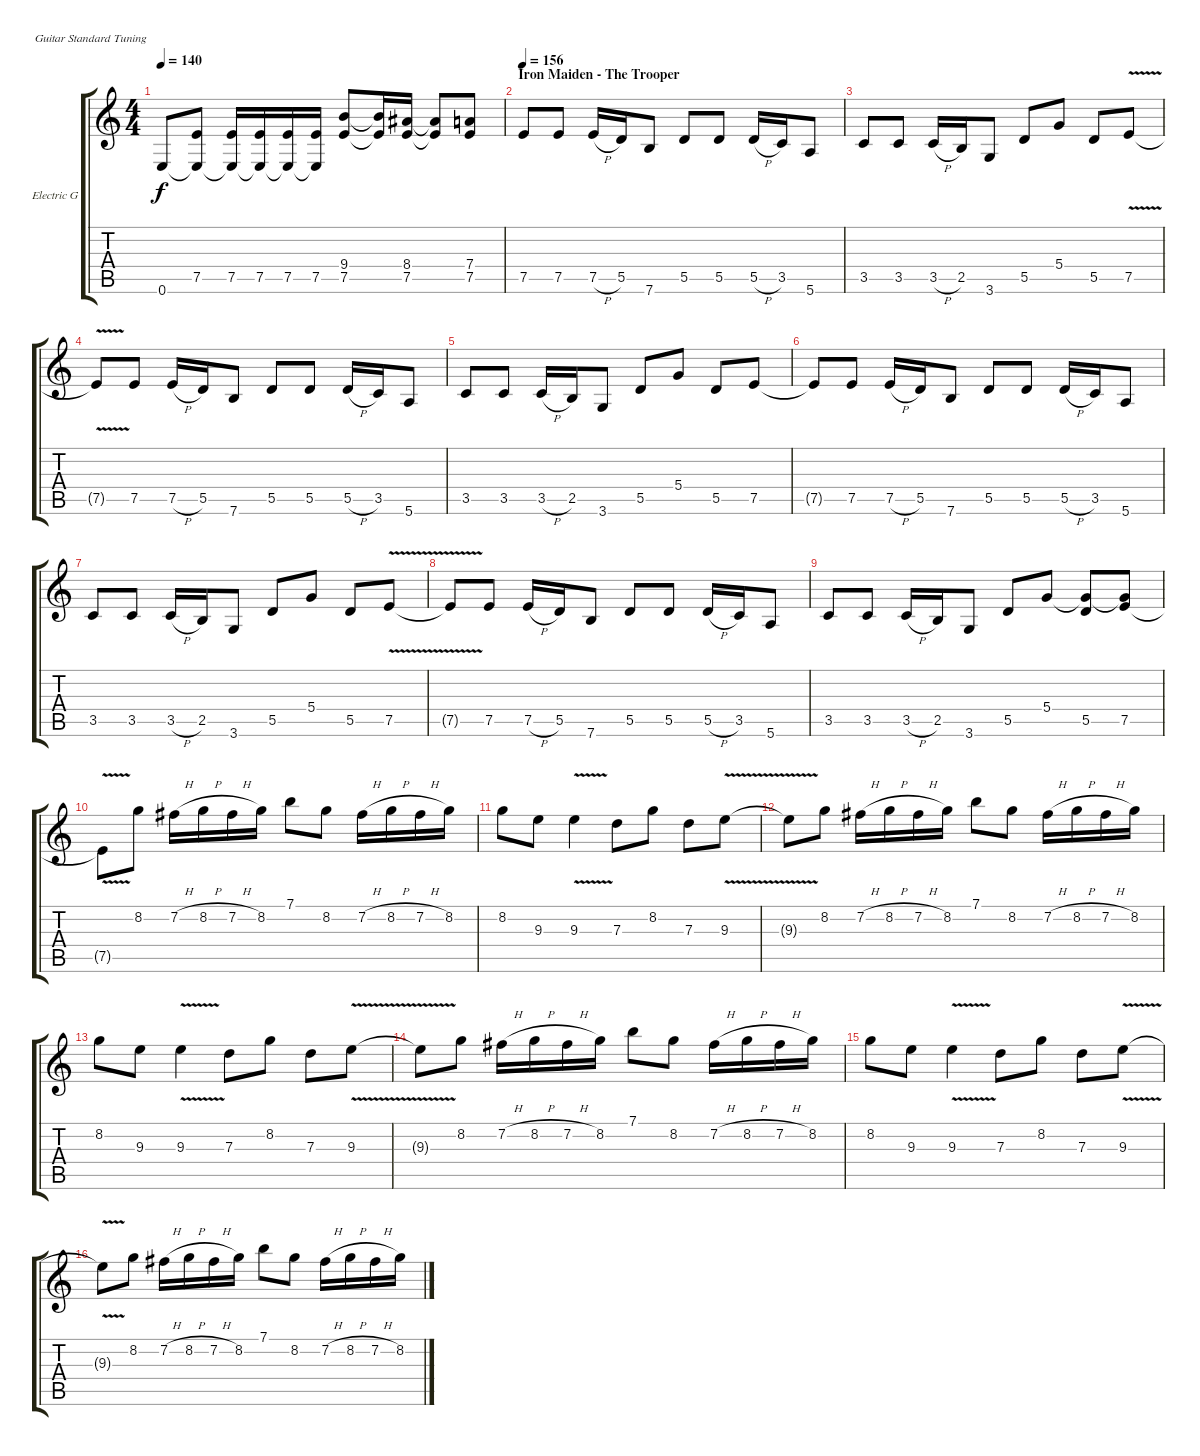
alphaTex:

\defaultSystemsLayout 4
\bracketExtendMode groupsimilarinstruments
\firstSystemTrackNameOrientation horizontal
\otherSystemsTrackNameOrientation horizontal
\track ("Electric Guitar" "Electric G") {instrument electricguitarclean}
\staff {score tabs}
\tuning (E4 B3 G3 D3 A2 E2)
\ts (4 4)
\tempo 140
\clef g2
\ks c
0.6.8{dy f} (7.5 0.6{t}).8 (7.5 0.6{t}).16 (7.5 0.6{t}).16 (7.5 0.6{t}).16 (7.5 0.6{t}).16 (9.4 7.5).8 (9.4{t} 7.5{t}).16 (8.4 7.5).16 (8.4{t} 7.5{t}).8 (7.4 7.5).8 |
\section ("" "Iron Maiden - The Trooper")
\tempo 156
7.5.8 7.5.8 7.5{h}.16 5.5.16 7.6.8 5.5.8 5.5.8 5.5{h}.16 3.5.16 5.6.8 |
3.5.8 3.5.8 3.5{h}.16 2.5.16 3.6.8 5.5.8 5.4.8 5.5.8 7.5{v}.8 |
7.5{v t}.8 7.5.8 7.5{h}.16 5.5.16 7.6.8 5.5.8 5.5.8 5.5{h}.16 3.5.16 5.6.8 |
3.5.8 3.5.8 3.5{h}.16 2.5.16 3.6.8 5.5.8 5.4.8 5.5.8 7.5.8 |
7.5{t}.8 7.5.8 7.5{h}.16 5.5.16 7.6.8 5.5.8 5.5.8 5.5{h}.16 3.5.16 5.6.8 |
3.5.8 3.5.8 3.5{h}.16 2.5.16 3.6.8 5.5.8 5.4.8 5.5.8 7.5{v}.8 |
7.5{v t}.8 7.5.8 7.5{h}.16 5.5.16 7.6.8 5.5.8 5.5.8 5.5{h}.16 3.5.16 5.6.8 |
3.5.8 3.5.8 3.5{h}.16 2.5.16 3.6.8 5.5.8 5.4.8 (5.5 5.4{t}).8 (7.5 5.4{t}).8 |
7.5{v t}.8 8.2.8 7.2{h}.16 8.2{h}.16 7.2{h}.16 8.2.16 7.1.8 8.2.8 7.2{h}.16 8.2{h}.16 7.2{h}.16 8.2.16 |
8.2.8 9.3.8 9.3{v}.4 7.3.8 8.2.8 7.3.8 9.3{v}.8 |
9.3{v t}.8 8.2.8 7.2{h}.16 8.2{h}.16 7.2{h}.16 8.2.16 7.1.8 8.2.8 7.2{h}.16 8.2{h}.16 7.2{h}.16 8.2.16 |
8.2.8 9.3.8 9.3{v}.4 7.3.8 8.2.8 7.3.8 9.3{v}.8 |
9.3{v t}.8 8.2.8 7.2{h}.16 8.2{h}.16 7.2{h}.16 8.2.16 7.1.8 8.2.8 7.2{h}.16 8.2{h}.16 7.2{h}.16 8.2.16 |
8.2.8 9.3.8 9.3{v}.4 7.3.8 8.2.8 7.3.8 9.3{v}.8 |
9.3{v t}.8 8.2.8 7.2{h}.16 8.2{h}.16 7.2{h}.16 8.2.16 7.1.8 8.2.8 7.2{h}.16 8.2{h}.16 7.2{h}.16 8.2.16
